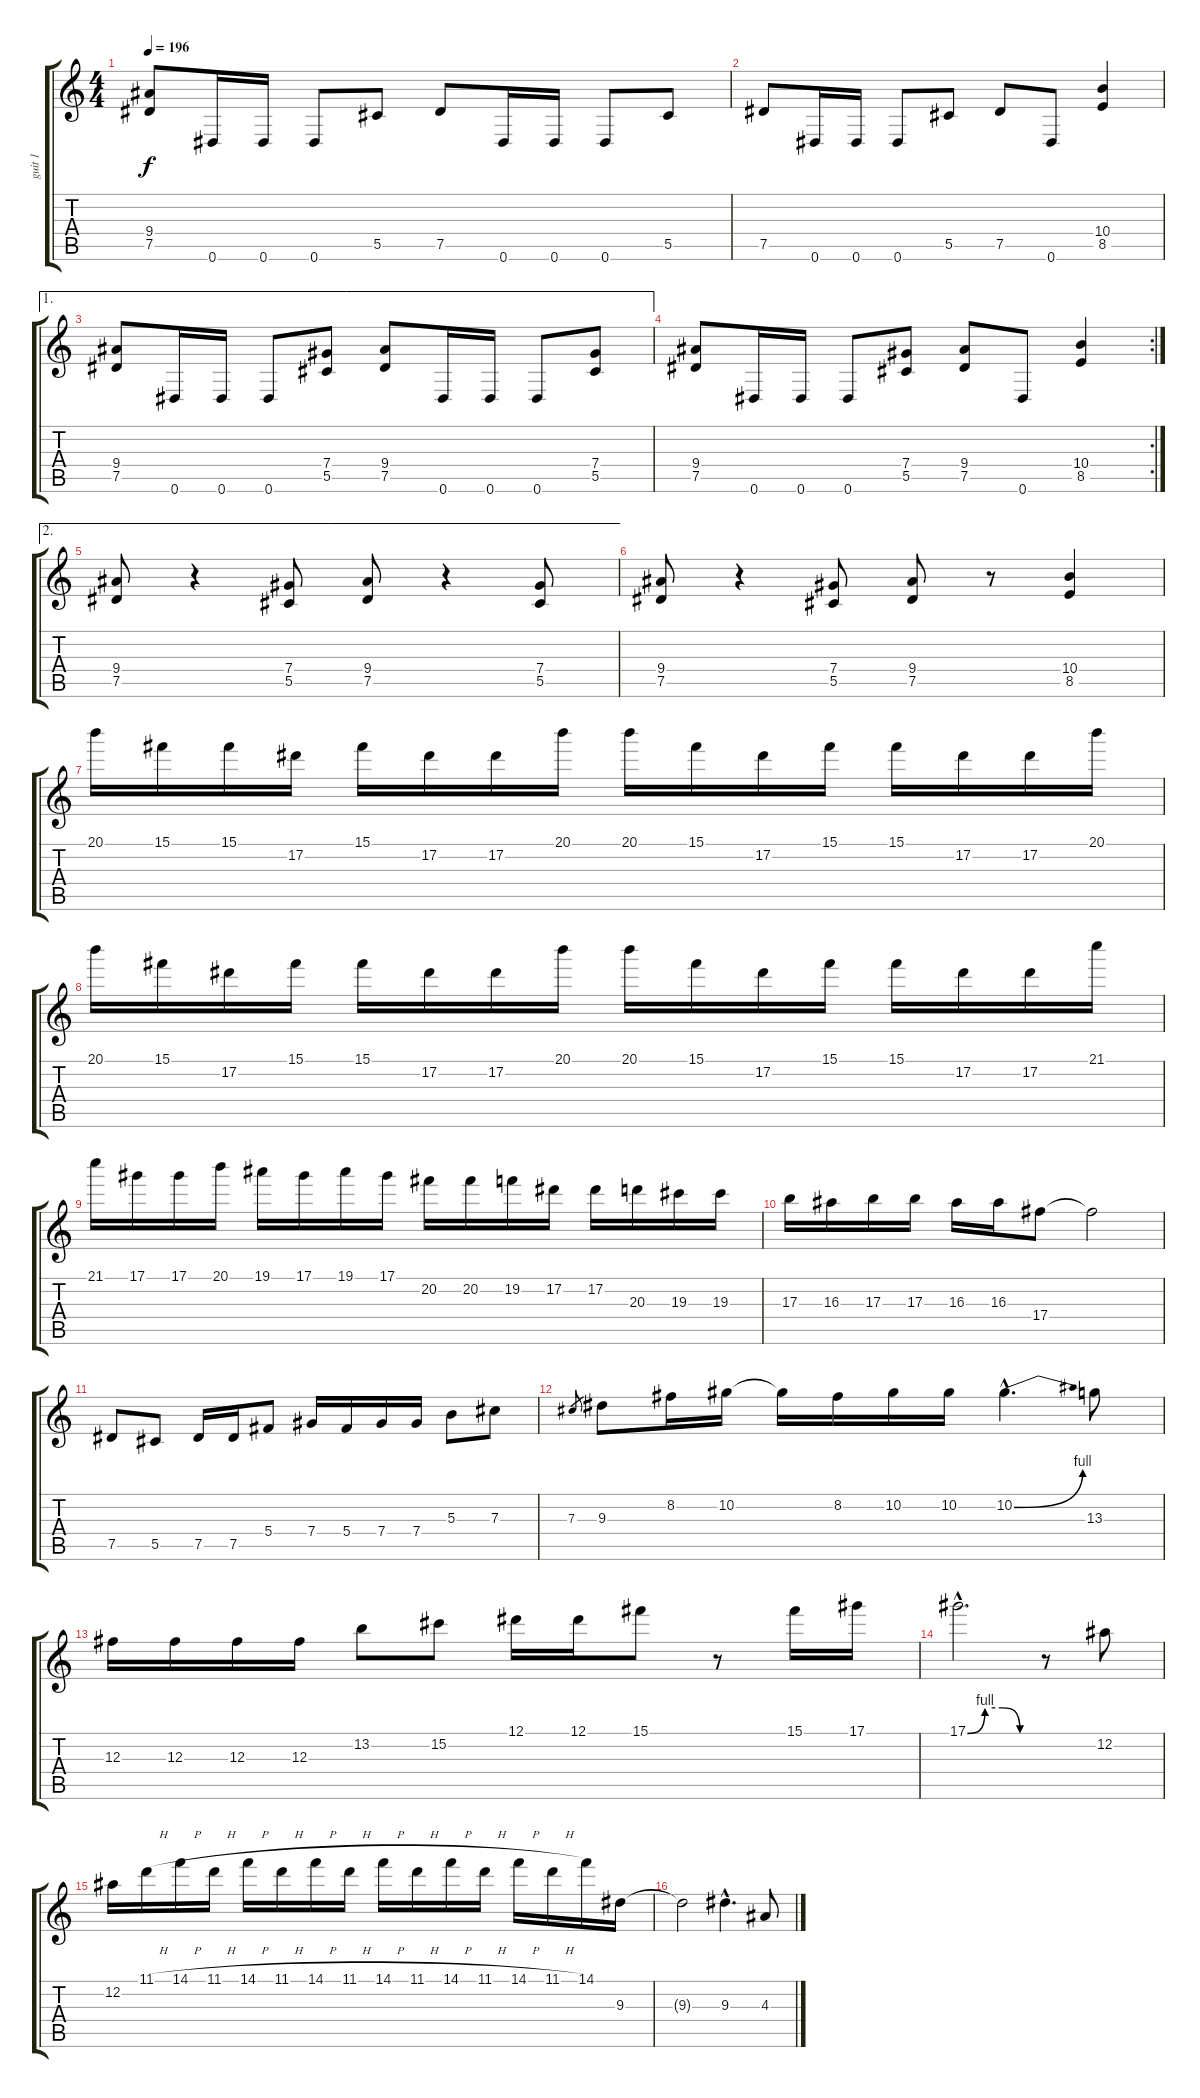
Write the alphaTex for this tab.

\track ("guit 1" "guit 1") {instrument distortionguitar}
\staff {score tabs}
\tuning (Eb4 Bb3 Gb3 Db3 Ab2 Eb2) {hide}
\ts (4 4)
\tempo 196
\clef g2
\ks c
(9.4 7.5).8{dy f} 0.6.16 0.6.16 0.6.8 5.5.8 7.5.8 0.6.16 0.6.16 0.6.8 5.5.8 |
7.5.8 0.6.16 0.6.16 0.6.8 5.5.8 7.5.8 0.6.8 (10.4 8.5).4 |
\ae 1
(9.4 7.5).8 0.6.16 0.6.16 0.6.8 (7.4 5.5).8 (9.4 7.5).8 0.6.16 0.6.16 0.6.8 (7.4 5.5).8 |
\rc 2
(9.4 7.5).8 0.6.16 0.6.16 0.6.8 (7.4 5.5).8 (9.4 7.5).8 0.6.8 (10.4 8.5).4 |
\ae 2
(9.4 7.5).8 r.4 (7.4 5.5).8 (9.4 7.5).8 r.4 (7.4 5.5).8 |
(9.4 7.5).8 r.4 (7.4 5.5).8 (9.4 7.5).8 r.8 (10.4 8.5).4 |
20.1.16 15.1.16 15.1.16 17.2.16 15.1.16 17.2.16 17.2.16 20.1.16 20.1.16 15.1.16 17.2.16 15.1.16 15.1.16 17.2.16 17.2.16 20.1.16 |
20.1.16 15.1.16 17.2.16 15.1.16 15.1.16 17.2.16 17.2.16 20.1.16 20.1.16 15.1.16 17.2.16 15.1.16 15.1.16 17.2.16 17.2.16 21.1.16 |
21.1.16 17.1.16 17.1.16 20.1.16 19.1.16 17.1.16 19.1.16 17.1.16 20.2.16 20.2.16 19.2.16 17.2.16 17.2.16 20.3.16 19.3.16 19.3.16 |
17.3.16 16.3.16 17.3.16 17.3.16 16.3.16 16.3.16 17.4.8 17.4{t}.2 |
7.5.8 5.5.8 7.5.16 7.5.16 5.4.8 7.4.16 5.4.16 7.4.16 7.4.16 5.3.8 7.3.8 |
7.3.8{gr} 9.3.8 8.2.16 10.2.16 10.2{t}.16 8.2.16 10.2.16 10.2.16 10.2{be (bend 0 0 60 4) hac}.4{d} 13.3.8 |
12.3.16 12.3.16 12.3.16 12.3.16 13.2.8 15.2.8 12.1.16 12.1.16 15.1.8 r.8 15.1.16 17.1.16 |
17.1{be (custom 0 0 15 4 30 4 45 0 60 0) hac}.2{d} r.8 12.2.8 |
12.2.16 11.1{h}.16 14.1{h}.16 11.1{h}.16 14.1{h}.16 11.1{h}.16 14.1{h}.16 11.1{h}.16 14.1{h}.16 11.1{h}.16 14.1{h}.16 11.1{h}.16 14.1{h}.16 11.1{h}.16 14.1.16 9.3.16 |
9.3{t}.2 9.3{hac}.4{d} 4.3.8
